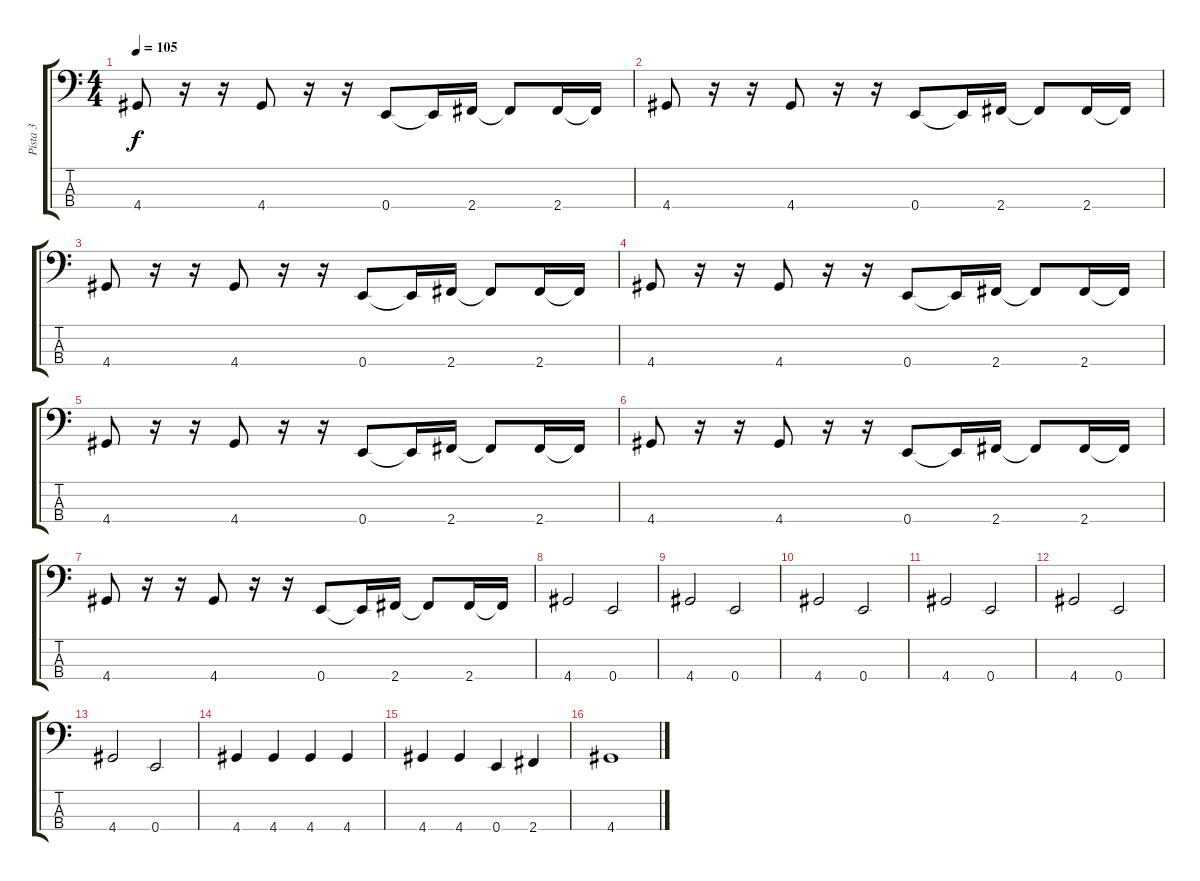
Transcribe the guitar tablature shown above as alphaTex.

\track ("Pista 3" "Pista 3") {instrument synthbass1}
\staff {score tabs}
\tuning (G2 D2 A1 E1) {hide}
\ts (4 4)
\tempo 105
\clef f4
\ks c
4.4.8{dy f} r.16 r.16 4.4.8 r.16 r.16 0.4.8 0.4{t}.16 2.4.16 2.4{t}.8 2.4.16 2.4{t}.16 |
4.4.8 r.16 r.16 4.4.8 r.16 r.16 0.4.8 0.4{t}.16 2.4.16 2.4{t}.8 2.4.16 2.4{t}.16 |
4.4.8 r.16 r.16 4.4.8 r.16 r.16 0.4.8 0.4{t}.16 2.4.16 2.4{t}.8 2.4.16 2.4{t}.16 |
4.4.8 r.16 r.16 4.4.8 r.16 r.16 0.4.8 0.4{t}.16 2.4.16 2.4{t}.8 2.4.16 2.4{t}.16 |
4.4.8 r.16 r.16 4.4.8 r.16 r.16 0.4.8 0.4{t}.16 2.4.16 2.4{t}.8 2.4.16 2.4{t}.16 |
4.4.8 r.16 r.16 4.4.8 r.16 r.16 0.4.8 0.4{t}.16 2.4.16 2.4{t}.8 2.4.16 2.4{t}.16 |
4.4.8 r.16 r.16 4.4.8 r.16 r.16 0.4.8 0.4{t}.16 2.4.16 2.4{t}.8 2.4.16 2.4{t}.16 |
4.4.2 0.4.2 |
4.4.2 0.4.2 |
4.4.2 0.4.2 |
4.4.2 0.4.2 |
4.4.2 0.4.2 |
4.4.2 0.4.2 |
4.4.4 4.4.4 4.4.4 4.4.4 |
4.4.4 4.4.4 0.4.4 2.4.4 |
4.4.1
